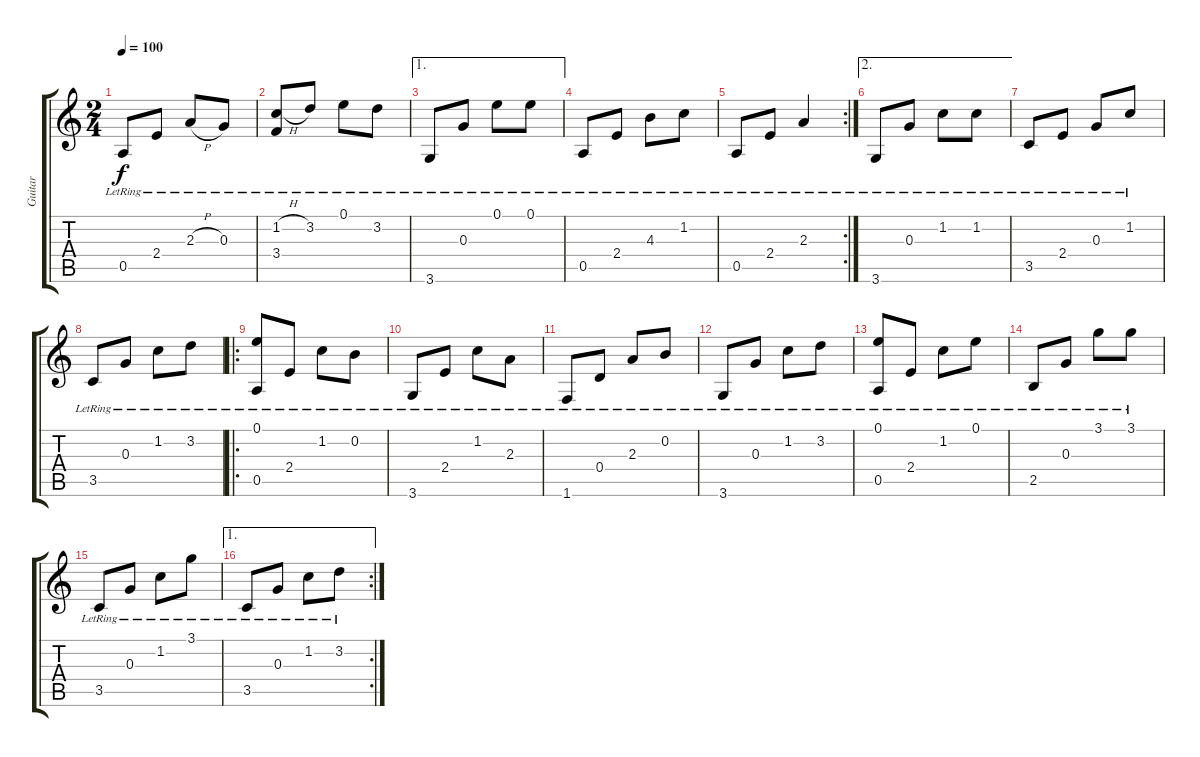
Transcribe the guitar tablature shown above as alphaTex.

\track ("Guitar" "Guitar") {instrument acousticguitarnylon}
\staff {score tabs}
\tuning (E4 B3 G3 D3 A2 E2) {hide}
\ts (2 4)
\tempo 100
\clef g2
\ks c
0.5{lr}.8{dy f} 2.4{lr}.8 2.3{h lr}.8 0.3{lr}.8 |
(1.2{h lr} 3.4{lr}).8 3.2{lr}.8 0.1{lr}.8 3.2{lr}.8 |
\ae 1
3.6{lr}.8 0.3{lr}.8 0.1{lr}.8 0.1{lr}.8 |
0.5{lr}.8 2.4{lr}.8 4.3{lr}.8 1.2{lr}.8 |
\rc 2
0.5{lr}.8 2.4{lr}.8 2.3{lr}.4 |
\ae 2
3.6{lr}.8 0.3{lr}.8 1.2{lr}.8 1.2{lr}.8 |
3.5{lr}.8 2.4{lr}.8 0.3{lr}.8 1.2{lr}.8 |
3.5{lr}.8 0.3{lr}.8 1.2{lr}.8 3.2{lr}.8 |
\ro
(0.1{lr} 0.5{lr}).8 2.4{lr}.8 1.2{lr}.8 0.2{lr}.8 |
3.6{lr}.8 2.4{lr}.8 1.2{lr}.8 2.3{lr}.8 |
1.6{lr}.8 0.4{lr}.8 2.3{lr}.8 0.2{lr}.8 |
3.6{lr}.8 0.3{lr}.8 1.2{lr}.8 3.2{lr}.8 |
(0.1{lr} 0.5{lr}).8 2.4{lr}.8 1.2{lr}.8 0.1{lr}.8 |
2.5{lr}.8 0.3{lr}.8 3.1{lr}.8 3.1{lr}.8 |
3.5{lr}.8 0.3{lr}.8 1.2{lr}.8 3.1{lr}.8 |
\ae 1
\rc 2
3.5{lr}.8 0.3{lr}.8 1.2{lr}.8 3.2{lr}.8
